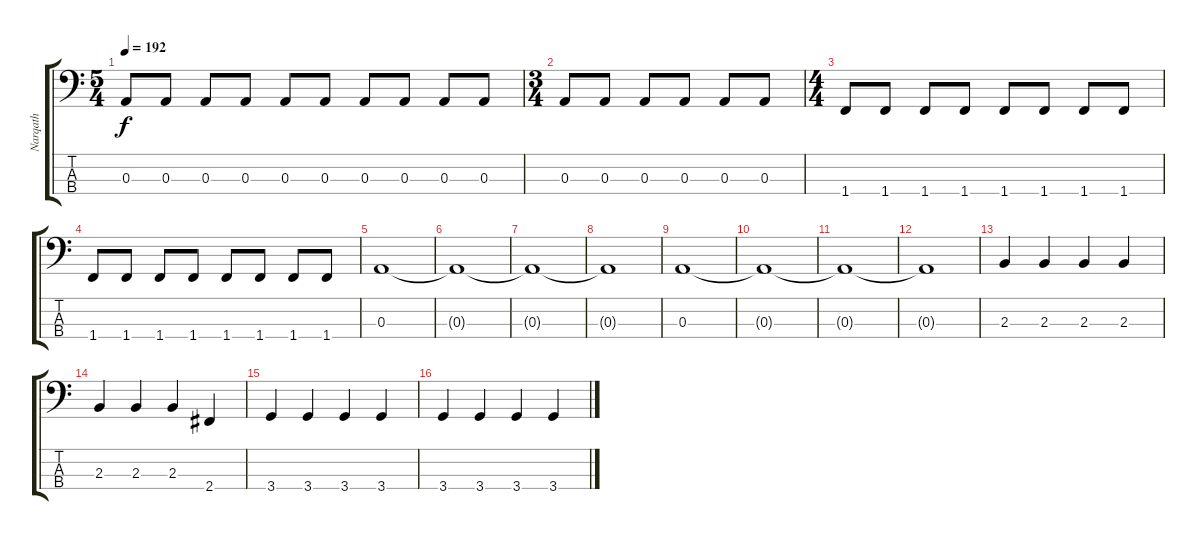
\track ("Narqath" "Narqath") {instrument electricbasspick}
\staff {score tabs}
\tuning (G2 D2 A1 E1) {hide}
\ts (5 4)
\tempo 192
\clef f4
\ks c
0.3.8{dy f} 0.3.8 0.3.8 0.3.8 0.3.8 0.3.8 0.3.8 0.3.8 0.3.8 0.3.8 |
\ts (3 4)
0.3.8 0.3.8 0.3.8 0.3.8 0.3.8 0.3.8 |
\ts (4 4)
1.4.8 1.4.8 1.4.8 1.4.8 1.4.8 1.4.8 1.4.8 1.4.8 |
1.4.8 1.4.8 1.4.8 1.4.8 1.4.8 1.4.8 1.4.8 1.4.8 |
0.3.1 |
0.3{t}.1 |
0.3{t}.1 |
0.3{t}.1 |
0.3.1 |
0.3{t}.1 |
0.3{t}.1 |
0.3{t}.1 |
2.3.4 2.3.4 2.3.4 2.3.4 |
2.3.4 2.3.4 2.3.4 2.4.4 |
3.4.4 3.4.4 3.4.4 3.4.4 |
3.4.4 3.4.4 3.4.4 3.4.4
